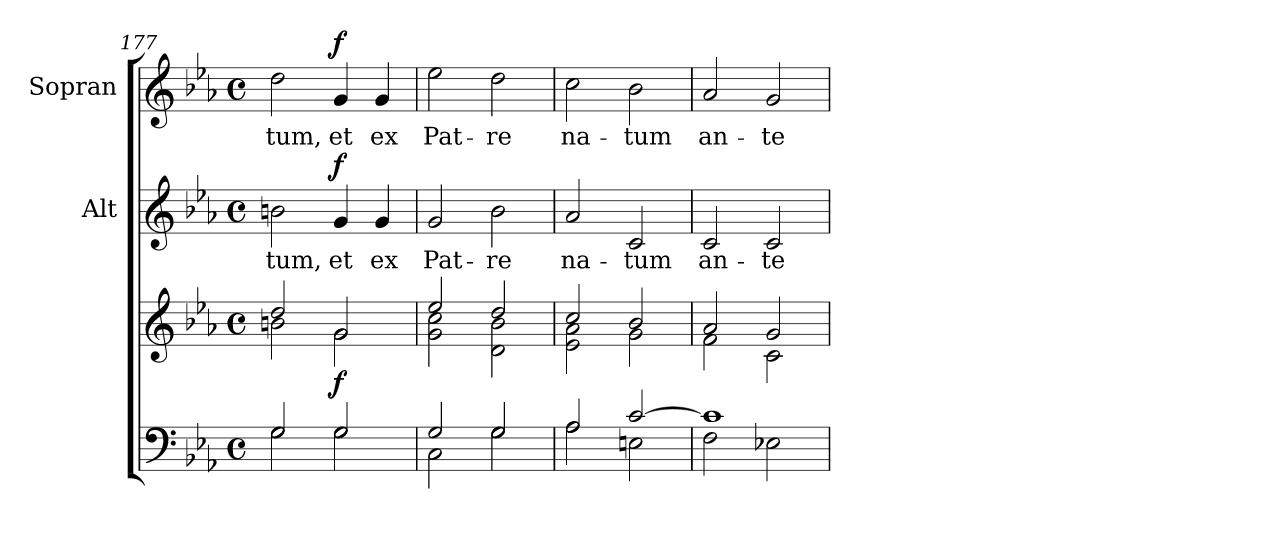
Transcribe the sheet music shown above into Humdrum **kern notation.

**kern	**kern	**dynam	**kern	**text	**dynam	**kern	**text	**dynam
*part3	*part3	*part3	*part2	*part2	*part2	*part1	*part1	*part1
*staff4	*staff3	*staff3/4	*staff2	*staff2	*staff2	*staff1	*staff1	*staff1
*	*	*	*I"Alt	*	*	*I"Sopran	*	*
*	*	*	*I'A.	*	*	*I'S.	*	*
*clefF4	*clefG2	*	*clefG2	*	*	*clefG2	*	*
*k[b-e-a-]	*k[b-e-a-]	*	*k[b-e-a-]	*	*	*k[b-e-a-]	*	*
*E-:	*E-:	*	*E-:	*	*	*E-:	*	*
*M4/4	*M4/4	*	*M4/4	*	*	*M4/4	*	*
*met(c)	*met(c)	*	*met(c)	*	*	*met(c)	*	*
=177	=177	=177	=177	=177	=177	=177	=177	=177
*^	*^	*	*	*	*	*	*	*
!	!	!	!	!	!	!LO:LY:b	!	!	!LO:LY:b	!
2G/	2G\	2dd/	2bn\	.	2bn\	-tum,	.	2dd\	-tum,	.
!	!	!	!	!LO:DY:b	!	!LO:LY:b	!LO:DY:a	!	!LO:LY:b	!LO:DY:a
2G/	2G\	2g/	2g\	f	4g/	et	f	4g/	et	f
!	!	!	!	!	!	!LO:LY:b	!	!	!LO:LY:b	!
.	.	.	.	.	4g/	ex	.	4g/	ex	.
=178	=178	=178	=178	=178	=178	=178	=178	=178	=178	=178
!	!	!	!	!	!	!LO:LY:b	!	!	!LO:LY:b	!
2G/	2C\	2ee-/	2g\ 2cc\	.	2g/	Pat-	.	2ee-\	Pat-	.
!	!	!	!	!	!	!LO:LY:b	!	!	!LO:LY:b	!
2G/	2G\	2dd/	2d\ 2b-\	.	2b-\	-re	.	2dd\	-re	.
=179	=179	=179	=179	=179	=179	=179	=179	=179	=179	=179
!	!	!	!	!	!	!LO:LY:b	!	!	!LO:LY:b	!
2A-/	2A-\	2cc/	2e-\ 2a-\	.	2a-/	na-	.	2cc\	na-	.
!	!	!	!	!	!	!LO:LY:b	!	!	!LO:LY:b	!
[>2c/	2En\	2b-/	2g\	.	2c/	-tum	.	2b-\	-tum	.
=180	=180	=180	=180	=180	=180	=180	=180	=180	=180	=180
!	!	!	!	!	!	!LO:LY:b	!	!	!LO:LY:b	!
1c]	2F\	2a-/	2f\	.	2c/	an-	.	2a-/	an-	.
!	!	!	!	!	!	!LO:LY:b	!	!	!LO:LY:b	!
.	2E-X\	2g/	2c\	.	2c/	-te	.	2g/	-te	.
*v	*v	*	*	*	*	*	*	*	*	*
*	*v	*v	*	*	*	*	*	*	*
=	=	=	=	=	=	=	=	=
*-	*-	*-	*-	*-	*-	*-	*-	*-
